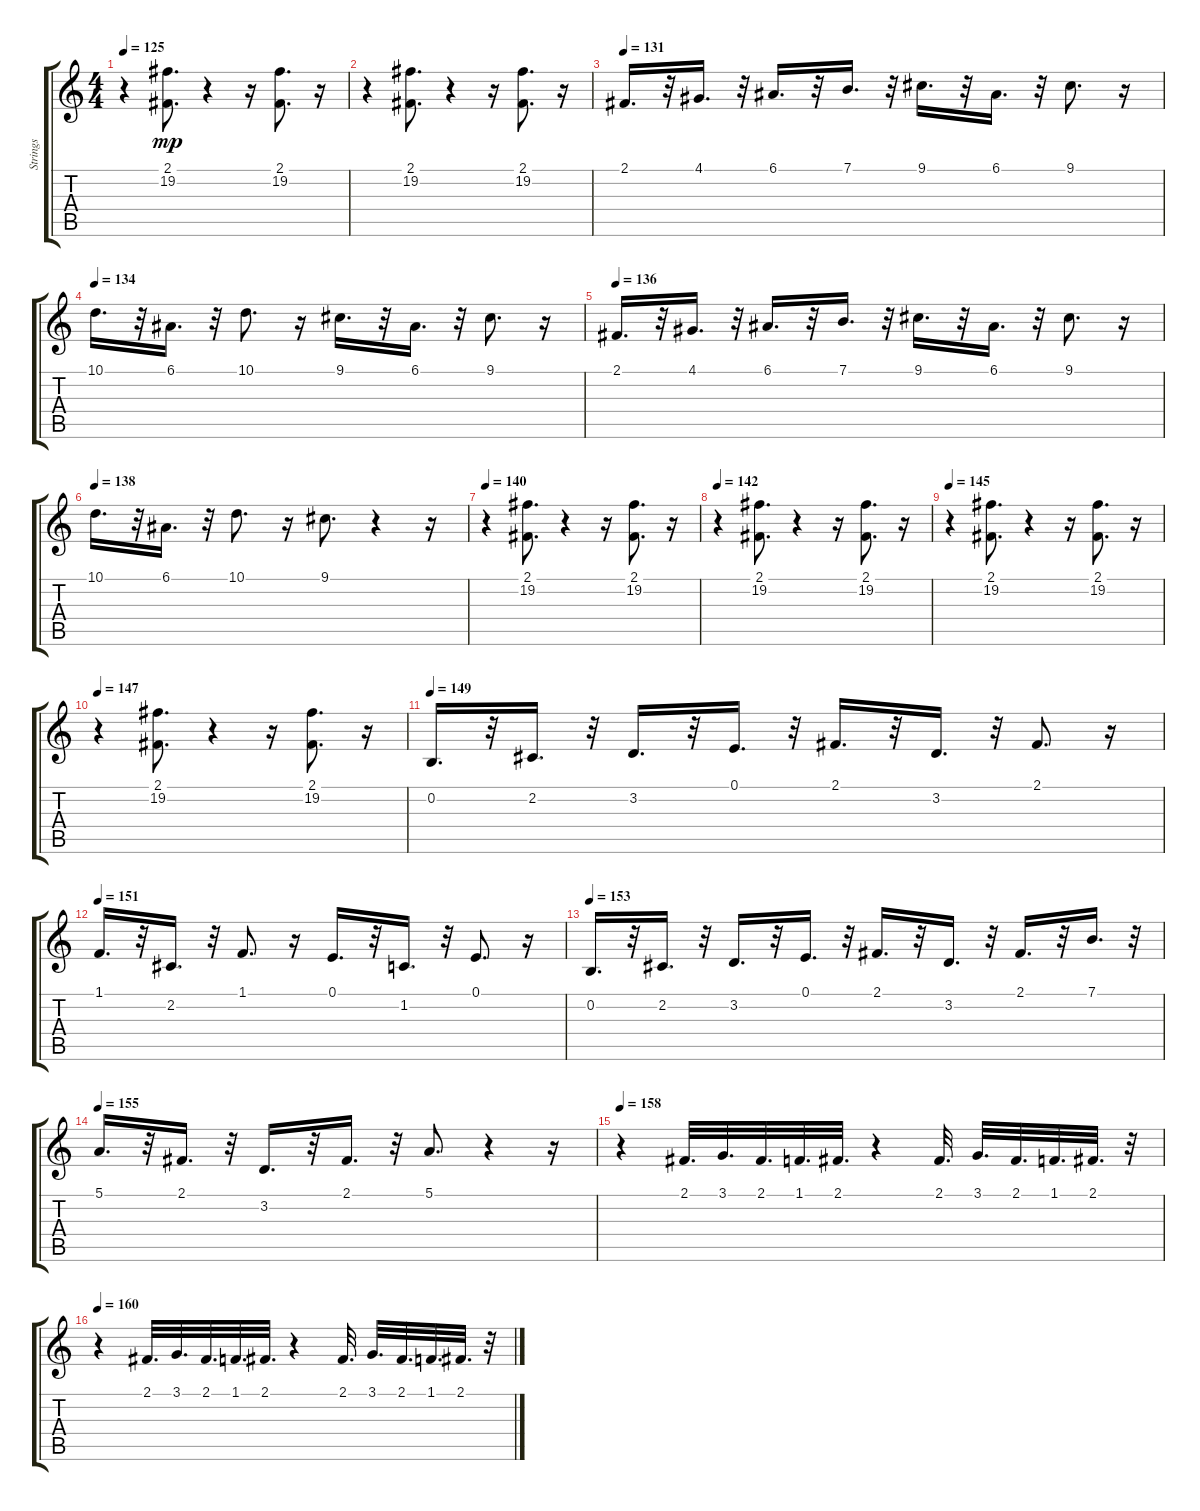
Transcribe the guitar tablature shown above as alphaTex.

\track ("Strings" "Strings") {instrument stringensemble1}
\staff {score tabs}
\tuning (E4 B3 G3 D3 A2 E2) {hide}
\ts (4 4)
\tempo 125
\clef g2
\ks c
r.4{dy mp} (2.1 19.2).8{d} r.4 r.16 (2.1 19.2).8{d} r.16 |
r.4 (2.1 19.2).8{d} r.4 r.16 (2.1 19.2).8{d} r.16 |
\tempo 131
2.1.16{d} r.32 4.1.16{d} r.32 6.1.16{d} r.32 7.1.16{d} r.32 9.1.16{d} r.32 6.1.16{d} r.32 9.1.8{d} r.16 |
\tempo 134
10.1.16{d} r.32 6.1.16{d} r.32 10.1.8{d} r.16 9.1.16{d} r.32 6.1.16{d} r.32 9.1.8{d} r.16 |
\tempo 136
2.1.16{d} r.32 4.1.16{d} r.32 6.1.16{d} r.32 7.1.16{d} r.32 9.1.16{d} r.32 6.1.16{d} r.32 9.1.8{d} r.16 |
\tempo 138
10.1.16{d} r.32 6.1.16{d} r.32 10.1.8{d} r.16 9.1.8{d} r.4 r.16 |
\tempo 140
r.4 (2.1 19.2).8{d} r.4 r.16 (2.1 19.2).8{d} r.16 |
\tempo 142
r.4 (2.1 19.2).8{d} r.4 r.16 (2.1 19.2).8{d} r.16 |
\tempo 145
r.4 (2.1 19.2).8{d} r.4 r.16 (2.1 19.2).8{d} r.16 |
\tempo 147
r.4 (2.1 19.2).8{d} r.4 r.16 (2.1 19.2).8{d} r.16 |
\tempo 149
0.2.16{d} r.32 2.2.16{d} r.32 3.2.16{d} r.32 0.1.16{d} r.32 2.1.16{d} r.32 3.2.16{d} r.32 2.1.8{d} r.16 |
\tempo 151
1.1.16{d} r.32 2.2.16{d} r.32 1.1.8{d} r.16 0.1.16{d} r.32 1.2.16{d} r.32 0.1.8{d} r.16 |
\tempo 153
0.2.16{d} r.32 2.2.16{d} r.32 3.2.16{d} r.32 0.1.16{d} r.32 2.1.16{d} r.32 3.2.16{d} r.32 2.1.16{d} r.32 7.1.16{d} r.32 |
\tempo 155
5.1.16{d} r.32 2.1.16{d} r.32 3.2.16{d} r.32 2.1.16{d} r.32 5.1.8{d} r.4 r.16 |
\tempo 158
r.4 2.1.32{d} 3.1.32{d} 2.1.32{d} 1.1.32{d} 2.1.32{d} r.4 2.1.32{d} 3.1.32{d} 2.1.32{d} 1.1.32{d} 2.1.32{d} r.32 |
\tempo 160
r.4 2.1.32{d} 3.1.32{d} 2.1.32{d} 1.1.32{d} 2.1.32{d} r.4 2.1.32{d} 3.1.32{d} 2.1.32{d} 1.1.32{d} 2.1.32{d} r.32
